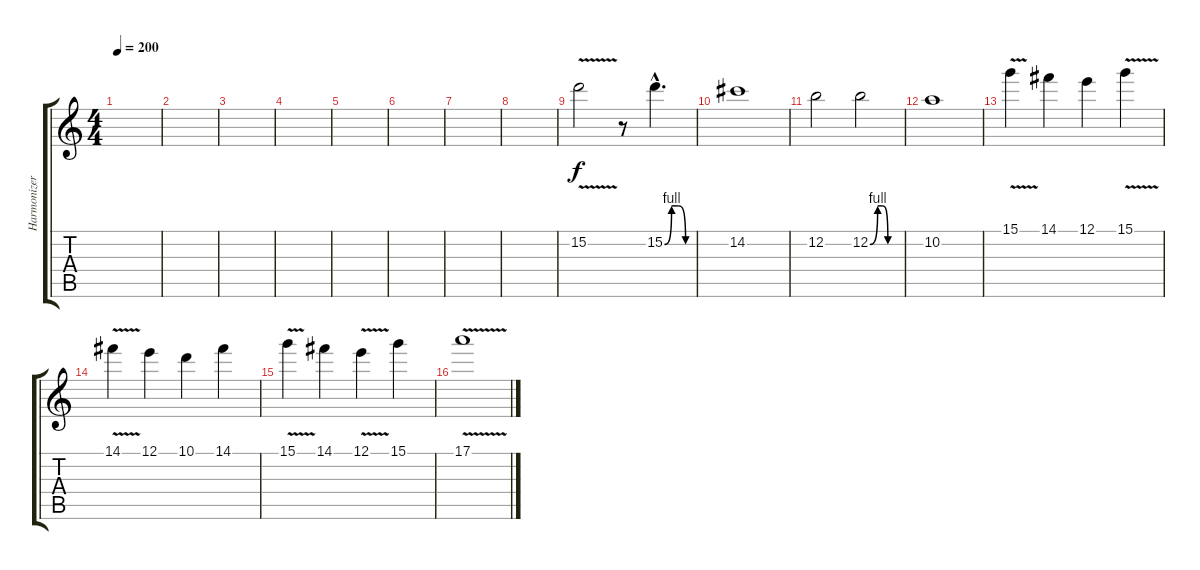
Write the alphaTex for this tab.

\track ("Harmonizer" "Harmonizer") {instrument distortionguitar}
\staff {score tabs}
\tuning (E4 B3 G3 D3 A2 E2) {hide}
\ts (4 4)
\tempo 200
\clef g2
\ks c
|
|
|
|
|
|
|
|
15.2{v}.2 r.8 15.2{be (custom 0 0 15 4 30 4 45 0 60 0) hac}.4{d} |
14.2.1 |
12.2.2 12.2{be (custom 0 0 15 4 25 4 35 0 45 0 60 0)}.2 |
10.2.1 |
15.1{v}.4 14.1.4 12.1.4 15.1{v}.4 |
14.1{v}.4 12.1.4 10.1.4 14.1.4 |
15.1{v}.4 14.1.4 12.1{v}.4 15.1.4 |
17.1{v}.1
